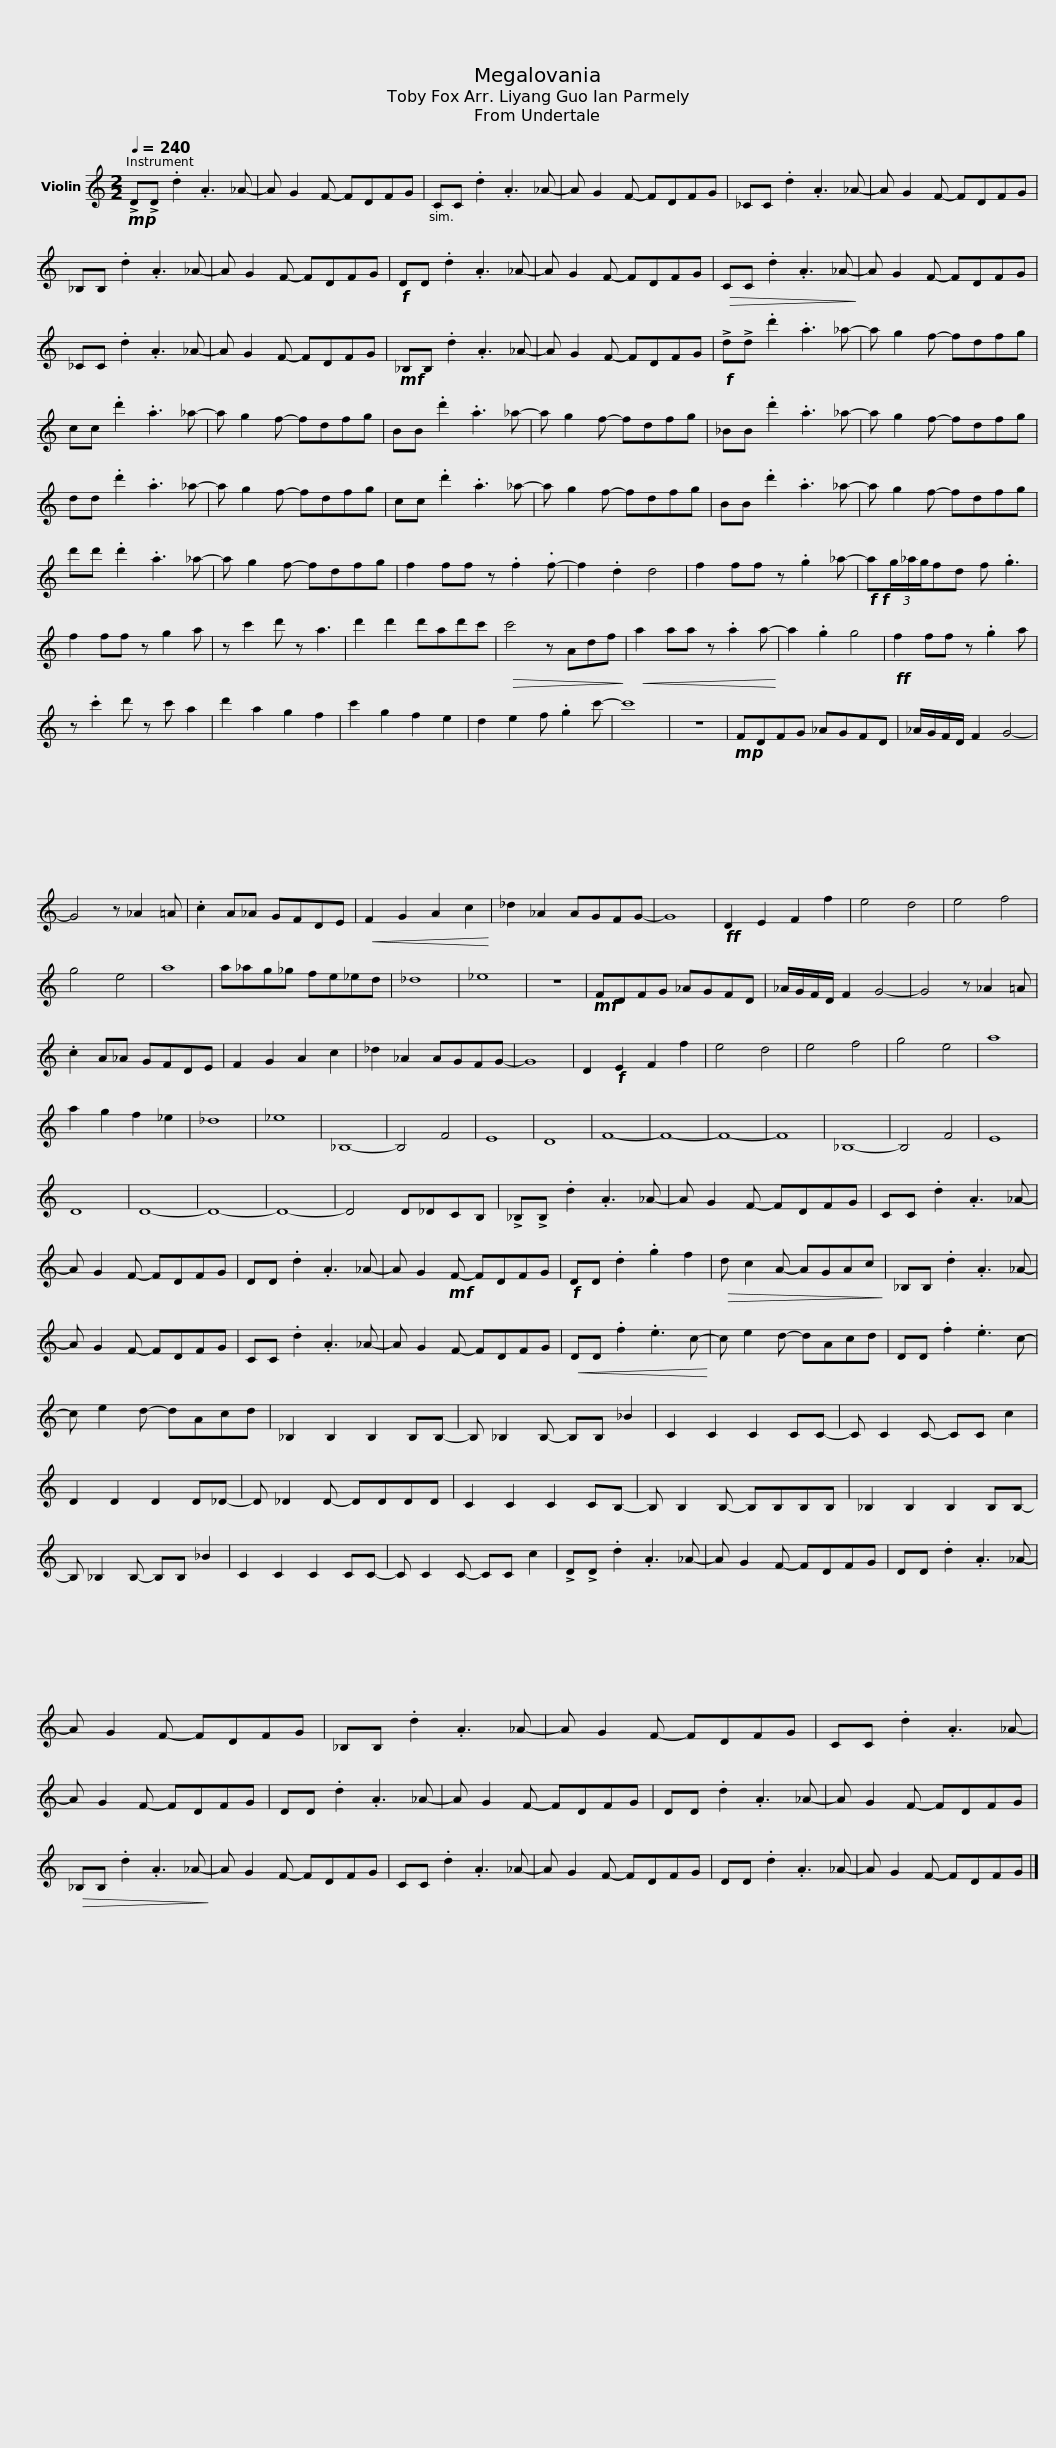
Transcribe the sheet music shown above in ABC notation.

X:1
L:1/8
Q:1/4=240
M:2/2
I:linebreak $
K:C
V:1 treble
V:1
!mp! !>!D!>!D .d2 .A3 _A- | A G2 F- FDFG | CC .d2 .A3 _A- | A G2 F- FDFG | _CC .d2 .A3 _A- |$ %5
 A G2 F- FDFG | _B,B, .d2 .A3 _A- | A G2 F- FDFG |!f! DD .d2 .A3 _A- | A G2 F- FDFG | %10
!>(! CC .d2 .A3 _A-!>)! |$ A G2 F- FDFG | _CC .d2 .A3 _A- | A G2 F- FDFG |!mf! _B,B, .d2 .A3 _A- | %15
 A G2 F- FDFG |!f! !>!d!>!d .d'2 .a3 _a- |$ a g2 f- fdfg | cc .d'2 .a3 _a- | a g2 f- fdfg | %20
 BB .d'2 .a3 _a- | a g2 f- fdfg | _BB .d'2 .a3 _a- |$ a g2 f- fdfg | dd .d'2 .a3 _a- | %25
 a g2 f- fdfg | cc .d'2 .a3 _a- | a g2 f- fdfg | BB .d'2 .a3 _a- |$ a g2 f- fdfg | %30
 d'd' .d'2 .a3 _a- | a g2 f- fdfg | f2 ff z .f2 .f- | f2 .d2 d4 | f2 ff z .g2 _a- |$ %35
!f!!f! a(3g/_a/g/fd f .g3 | f2 ff z g2 a | z c'2 d' z a3 | d'2 d'2 d'ad'c' |!>(! c'4 z Adf!>)! | %40
!<(! a2 aa z .a2 a-!<)! |$ a2 .g2 g4 |!ff! f2 ff z .g2 a | z .c'2 d' z c' a2 | d'2 a2 g2 f2 | %45
 c'2 g2 f2 e2 | d2 e2 f .g2 c'- | c'8 | z8 |!mp! FDFG _AGFD |$ %50
 _A/G/F/D/ F2 G4- | G4 z _A2 =A | .c2 A_A GFDE |!<(! F2 G2 A2 c2!<)! | _d2 _A2 AGFG- | %55
 G8 |!ff! D2 E2 F2 f2 | e4 d4 | e4 f4 |$ g4 e4 | %60
 a8 | a_ag_g fe_ed | _d8 | _e8 | z8 | %65
!mf! FDFG _AGFD | _A/G/F/D/ F2 G4- | G4 z _A2 =A |$ .c2 A_A GFDE | F2 G2 A2 c2 | %70
 _d2 _A2 AGFG- | G8 | D2!f! E2 F2 f2 | e4 d4 | e4 f4 | %75
 g4 e4 | a8 | a2 g2 f2 _e2 | _d8 |$ _e8 | %80
 _B,8- | B,4 F4 | E8 | D8 | F8- | %85
 F8- | F8- | F8 | _B,8- | B,4 F4 | %90
 E8 | D8 | D8- | D8- | D8- |$ %95
 D4 D_DCB, | !>!_B,!>!B, .d2 .A3 _A- | A G2 F- FDFG | CC .d2 .A3 _A- | A G2 F- FDFG | %100
 DD .d2 .A3 _A- |$ A G2!mf! F- FDFG |!f! DD .d2 .g2 f2 |!>(! d c2 A- AGAc!>)! | _B,B, .d2 .A3 _A- | %105
 A G2 F- FDFG | CC .d2 .A3 _A- |$ A G2 F- FDFG |!<(! DD .f2 .e3 c-!<)! | c e2 d- dAcd | %110
 DD .f2 .e3 c- | c e2 d- dAcd | _B,2 B,2 B,2 B,B,- |$ B, _B,2 B,- B,B, _B2 | C2 C2 C2 CC- | %115
 C C2 C- CC c2 | D2 D2 D2 D_D- | D _D2 D- DDDD |$ C2 C2 C2 CB,- | B, B,2 B,- B,B,B,B, | %120
 _B,2 B,2 B,2 B,B,- | B, _B,2 B,- B,B, _B2 | C2 C2 C2 CC- |$ C C2 C- CC c2 | !>!D!>!D .d2 .A3 _A- | %125
 A G2 F- FDFG | DD .d2 .A3 _A- | A G2 F- FDFG | _B,B, .d2 .A3 _A- |$ A G2 F- FDFG | %130
 CC .d2 .A3 _A- | A G2 F- FDFG | DD .d2 .A3 _A- | A G2 F- FDFG | DD .d2 .A3 _A- |$ %135
 A G2 F- FDFG |!>(! _B,B, .d2 .A3 _A-!>)! | A G2 F- FDFG | CC .d2 .A3 _A- | A G2 F- FDFG | %140
 DD .d2 .A3 _A- |$ A G2 F- FDFG |] %142
